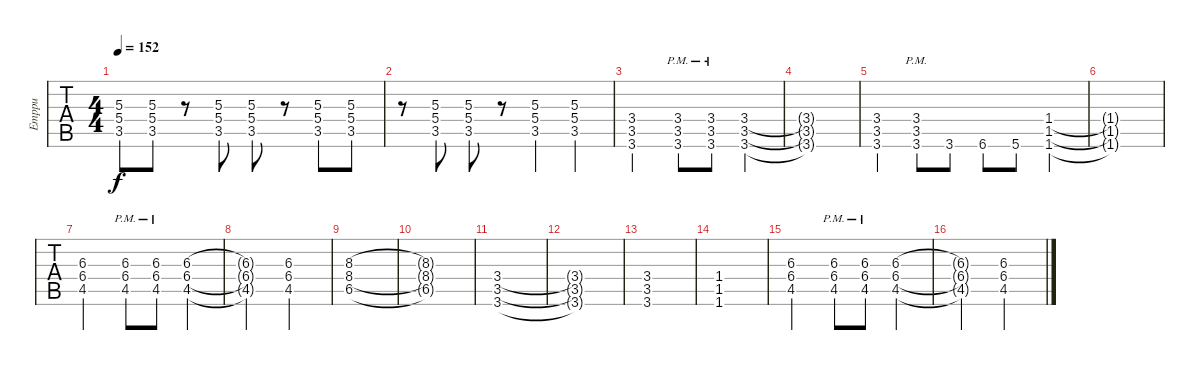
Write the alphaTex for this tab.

\track ("Emppu" "Emppu") {instrument distortionguitar}
\staff {tabs}
\tuning (E4 B3 G3 D3 A2 D2) {hide}
\ts (4 4)
\tempo 152
\clef g2
\ks c
(5.3 5.4 3.5).8{dy f} (5.3 5.4 3.5).8 r.8 (5.3 5.4 3.5).8 (5.3 5.4 3.5).8 r.8 (5.3 5.4 3.5).8 (5.3 5.4 3.5).8 |
r.8 (5.3 5.4 3.5).8 (5.3 5.4 3.5).8 r.8 (5.3 5.4 3.5).4 (5.3 5.4 3.5).4 |
(3.4 3.5 3.6).2 (3.4{pm} 3.5{pm} 3.6{pm}).8 (3.4{pm} 3.5{pm} 3.6{pm}).8 (3.4 3.5 3.6).4 |
(3.4{t} 3.5{t} 3.6{t}).1 |
(3.4 3.5 3.6).4 (3.4{pm} 3.5{pm} 3.6{pm}).8 3.6.8 6.6.8 5.6.8 (1.4 1.5 1.6).4 |
(1.4{t} 1.5{t} 1.6{t}).1 |
(6.3 6.4 4.5).2 (6.3{pm} 6.4{pm} 4.5{pm}).8 (6.3{pm} 6.4{pm} 4.5{pm}).8 (6.3 6.4 4.5).4 |
(6.3{t} 6.4{t} 4.5{t}).2 (6.3 6.4 4.5).2 |
(8.3 8.4 6.5).1 |
(8.3{t} 8.4{t} 6.5{t}).1 |
(3.4 3.5 3.6).1 |
(3.4{t} 3.5{t} 3.6{t}).1 |
(3.4 3.5 3.6).1 |
(1.4 1.5 1.6).1 |
(6.3 6.4 4.5).2 (6.3{pm} 6.4{pm} 4.5{pm}).8 (6.3{pm} 6.4{pm} 4.5{pm}).8 (6.3 6.4 4.5).4 |
(6.3{t} 6.4{t} 4.5{t}).2 (6.3 6.4 4.5).2
